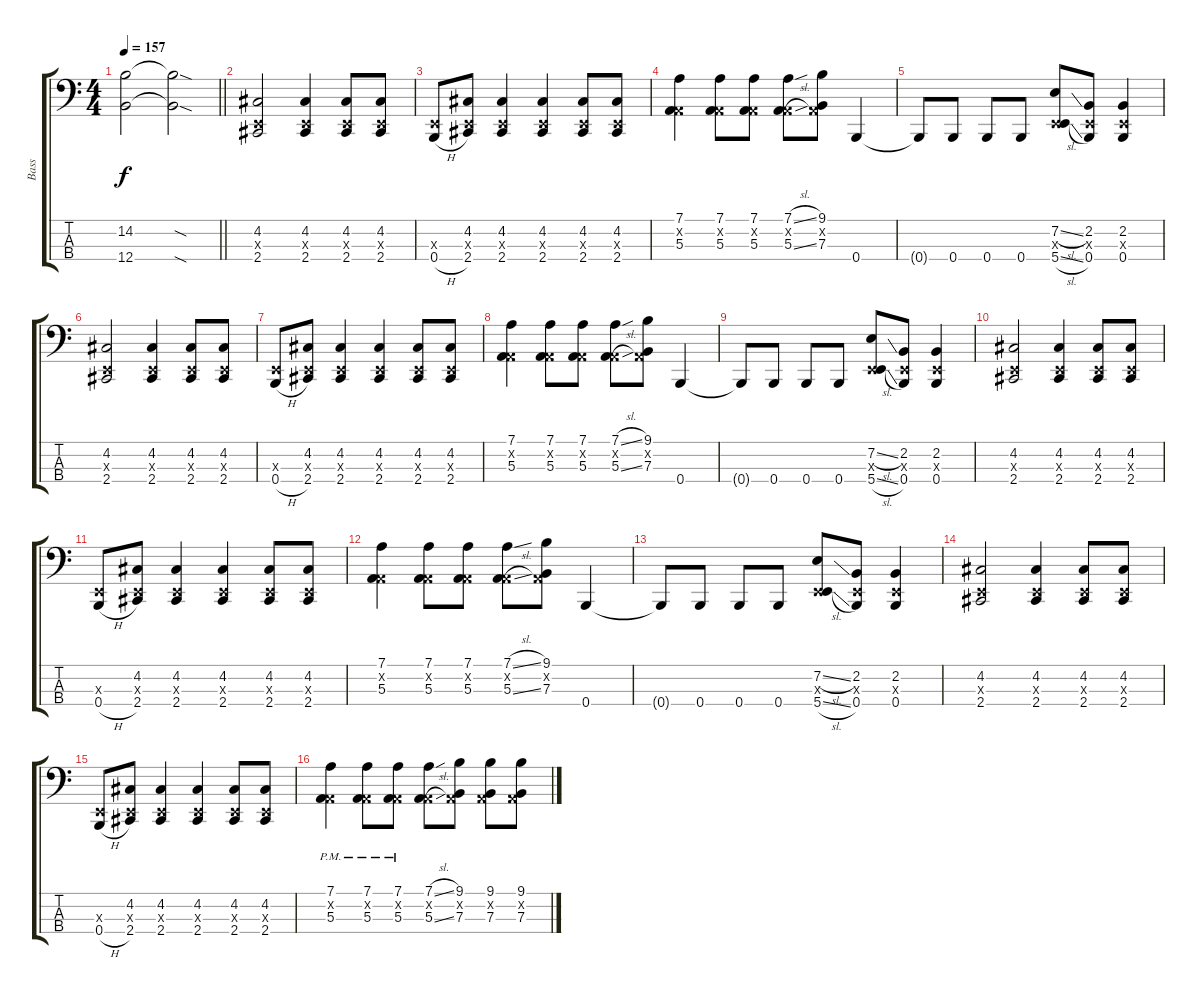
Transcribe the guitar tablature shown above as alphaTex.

\track ("Bass" "Bass") {instrument electricbasspick}
\staff {score tabs}
\tuning (D2 A1 E1 B0) {hide}
\ts (4 4)
\tempo 157
\clef f4
\barLineRight lightlight
\ks c
(14.2{t} 12.4{t}).2{dy f} (14.2{sod t} 12.4{sod t}).2 |
\section ("" "")
(4.2 0.3{x} 2.4).2 (4.2 0.3{x} 2.4).4 (4.2 0.3{x} 2.4).8 (4.2 0.3{x} 2.4).8 |
(0.3{x} 0.4{h}).8 (4.2 0.3{x} 2.4).8 (4.2 0.3{x} 2.4).4 (4.2 0.3{x} 2.4).4 (4.2 0.3{x} 2.4).8 (4.2 0.3{x} 2.4).8 |
(7.1 0.2{x} 5.3).4 (7.1 0.2{x} 5.3).8 (7.1 0.2{x} 5.3).8 (7.1{sl} 0.2{x} 5.3{sl}).8 (9.1 0.2{x} 7.3).8 0.4.4 |
0.4{t}.8 0.4.8 0.4.8 0.4.8 (7.2{sl} 0.3{x} 5.4{sl}).8 (2.2 0.3{x} 0.4).8 (2.2 0.3{x} 0.4).4 |
(4.2 0.3{x} 2.4).2 (4.2 0.3{x} 2.4).4 (4.2 0.3{x} 2.4).8 (4.2 0.3{x} 2.4).8 |
(0.3{x} 0.4{h}).8 (4.2 0.3{x} 2.4).8 (4.2 0.3{x} 2.4).4 (4.2 0.3{x} 2.4).4 (4.2 0.3{x} 2.4).8 (4.2 0.3{x} 2.4).8 |
(7.1 0.2{x} 5.3).4 (7.1 0.2{x} 5.3).8 (7.1 0.2{x} 5.3).8 (7.1{sl} 0.2{x} 5.3{sl}).8 (9.1 0.2{x} 7.3).8 0.4.4 |
0.4{t}.8 0.4.8 0.4.8 0.4.8 (7.2{sl} 0.3{x} 5.4{sl}).8 (2.2 0.3{x} 0.4).8 (2.2 0.3{x} 0.4).4 |
(4.2 0.3{x} 2.4).2 (4.2 0.3{x} 2.4).4 (4.2 0.3{x} 2.4).8 (4.2 0.3{x} 2.4).8 |
(0.3{x} 0.4{h}).8 (4.2 0.3{x} 2.4).8 (4.2 0.3{x} 2.4).4 (4.2 0.3{x} 2.4).4 (4.2 0.3{x} 2.4).8 (4.2 0.3{x} 2.4).8 |
(7.1 0.2{x} 5.3).4 (7.1 0.2{x} 5.3).8 (7.1 0.2{x} 5.3).8 (7.1{sl} 0.2{x} 5.3{sl}).8 (9.1 0.2{x} 7.3).8 0.4.4 |
0.4{t}.8 0.4.8 0.4.8 0.4.8 (7.2{sl} 0.3{x} 5.4{sl}).8 (2.2 0.3{x} 0.4).8 (2.2 0.3{x} 0.4).4 |
(4.2 0.3{x} 2.4).2 (4.2 0.3{x} 2.4).4 (4.2 0.3{x} 2.4).8 (4.2 0.3{x} 2.4).8 |
(0.3{x} 0.4{h}).8 (4.2 0.3{x} 2.4).8 (4.2 0.3{x} 2.4).4 (4.2 0.3{x} 2.4).4 (4.2 0.3{x} 2.4).8 (4.2 0.3{x} 2.4).8 |
(7.1{pm} 0.2{x} 5.3{pm}).4 (7.1{pm} 0.2{x} 5.3{pm}).8 (7.1{pm} 0.2{x} 5.3{pm}).8 (7.1{sl} 0.2{x} 5.3{sl}).8 (9.1 0.2{x} 7.3).8 (9.1 0.2{x} 7.3).8 (9.1 0.2{x} 7.3).8
